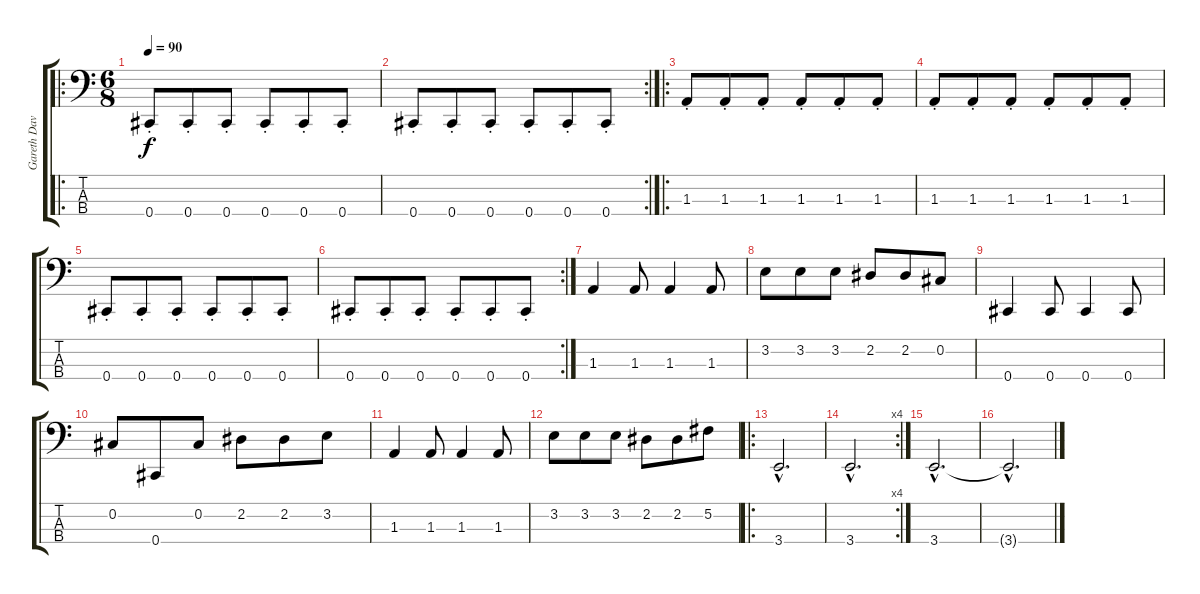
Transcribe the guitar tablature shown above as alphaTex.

\track ("Gareth Davies" "Gareth Dav") {instrument electricbasspick}
\staff {score tabs}
\tuning (Gb2 Db2 Ab1 Db1) {hide}
\ro
\ts (6 8)
\tempo 90
\clef f4
\ks c
0.4{st}.8{dy f} 0.4{st}.8 0.4{st}.8 0.4{st}.8 0.4{st}.8 0.4{st}.8 |
\rc 2
0.4{st}.8 0.4{st}.8 0.4{st}.8 0.4{st}.8 0.4{st}.8 0.4{st}.8 |
\ro
1.3{st}.8 1.3{st}.8 1.3{st}.8 1.3{st}.8 1.3{st}.8 1.3{st}.8 |
1.3{st}.8 1.3{st}.8 1.3{st}.8 1.3{st}.8 1.3{st}.8 1.3{st}.8 |
0.4{st}.8 0.4{st}.8 0.4{st}.8 0.4{st}.8 0.4{st}.8 0.4{st}.8 |
\rc 2
0.4{st}.8 0.4{st}.8 0.4{st}.8 0.4{st}.8 0.4{st}.8 0.4{st}.8 |
1.3.4 1.3.8 1.3.4 1.3.8 |
3.2.8 3.2.8 3.2.8 2.2.8 2.2.8 0.2.8 |
0.4.4 0.4.8 0.4.4 0.4.8 |
0.2.8 0.4.8 0.2.8 2.2.8 2.2.8 3.2.8 |
1.3.4 1.3.8 1.3.4 1.3.8 |
3.2.8 3.2.8 3.2.8 2.2.8 2.2.8 5.2.8 |
\ro
3.4{hac}.2{d} |
\rc 4
3.4{hac}.2{d} |
3.4{hac}.2{d} |
3.4{hac t}.2{d}
